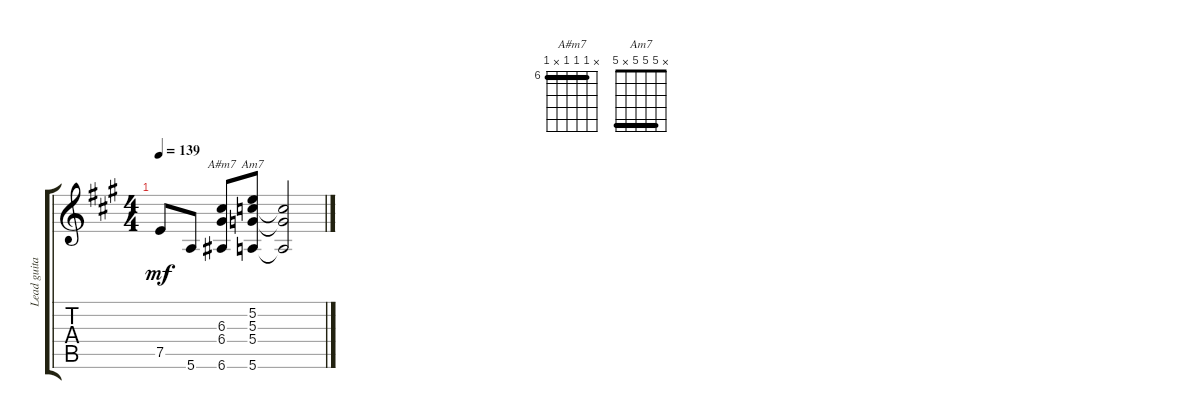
\track ("Lead guitar" "Lead guita") {instrument electricguitarclean}
\staff {score tabs}
\tuning (E4 B3 G3 D3 A2 E2) {hide}
\chord ("A#m7" x 6 6 6 x 6) {firstfret 6 barre 6}
\chord ("Am7" x 5 5 5 x 5) {barre 5}
\ts (4 4)
\tempo 139
\clef g2
\ks a
7.5.8{dy mf} 5.6.8 (6.3 6.4 6.6).8{ch "A#m7"} (5.2 5.3 5.4 5.6).8{ch "Am7"} (5.3{t} 5.4{t} 5.6{t}).2
